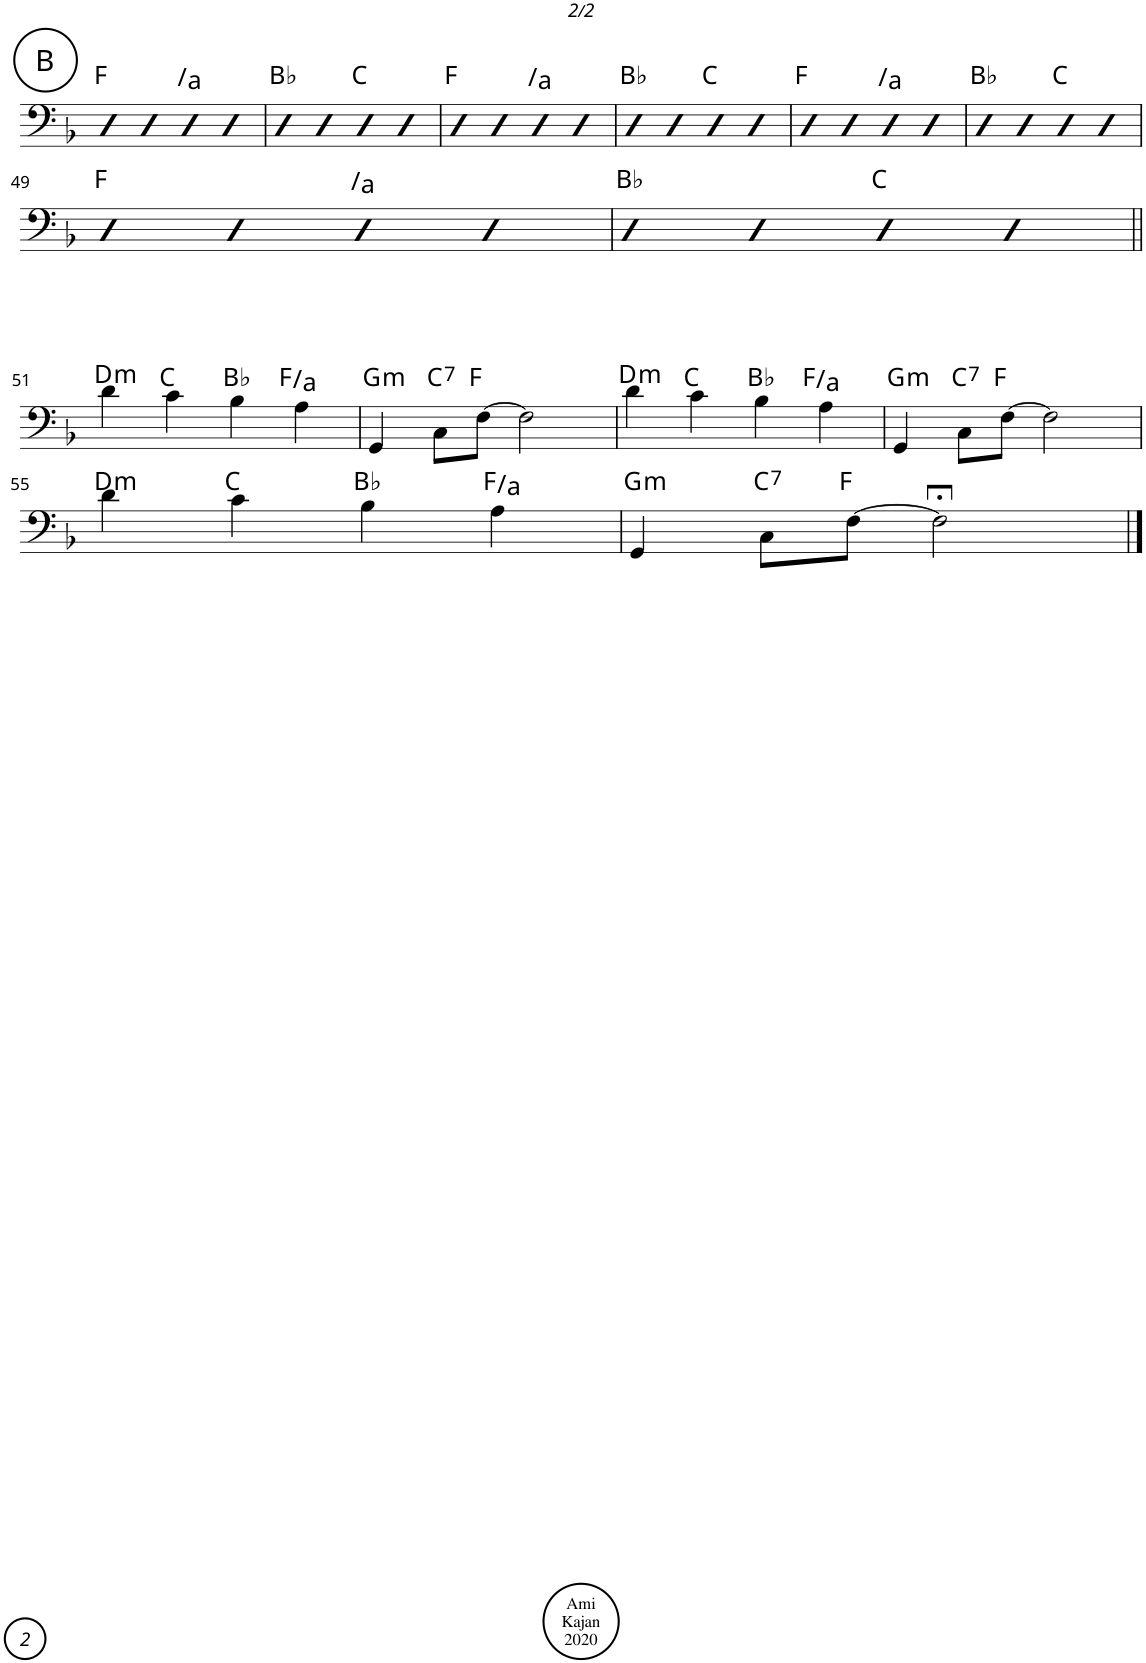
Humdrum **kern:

**kern	**harte
*part1	*part1
*staff1	*
*I"Piano	*
*I'Pno.	*
!!LO:PB:g=z
*clefF4	*
*k[b-]	*
*M4/4	*
*met(c)	*
!!LO:REH:place=s1:a:cj:enc=circle:fs=14:t=B
=43	=43
4FF	F:maj
4FF	.
!	!LO:H:kt=N.C.
4FF	N
4FF	.
=44	=44
4FF	Bb:maj
4FF	.
4FF	C:maj
4FF	.
=45	=45
4FF	F:maj
4FF	.
!	!LO:H:kt=N.C.
4FF	N
4FF	.
=46	=46
4FF	Bb:maj
4FF	.
4FF	C:maj
4FF	.
=47	=47
4FF	F:maj
4FF	.
!	!LO:H:kt=N.C.
4FF	N
4FF	.
=48	=48
4FF	Bb:maj
4FF	.
4FF	C:maj
4FF	.
!!LO:LB:g=z
=49	=49
4FF	F:maj
4FF	.
!	!LO:H:kt=N.C.
4FF	N
4FF	.
=50	=50
4FF	Bb:maj
4FF	.
4FF	C:maj
4FF	.
!!LO:LB:g=z
=51||	=51||
!	!LO:H:kt=m
4d\	D:min
4c\	C:maj
4B-\	Bb:maj
4A\	F:maj/3
=52	=52
!	!LO:H:kt=m
4GG/	G:min
!	!LO:H:kt=7
8C\L	C:7
[8F\J	F:maj
2F\]	.
=53	=53
!	!LO:H:kt=m
4d\	D:min
4c\	C:maj
4B-\	Bb:maj
4A\	F:maj/3
=54	=54
!	!LO:H:kt=m
4GG/	G:min
!	!LO:H:kt=7
8C\L	C:7
[8F\J	F:maj
2F\]	.
!!LO:LB:g=z
=55	=55
!	!LO:H:kt=m
4d\	D:min
4c\	C:maj
4B-\	Bb:maj
4A\	F:maj/3
=56	=56
!	!LO:H:kt=m
4GG/	G:min
!	!LO:H:kt=7
8C\L	C:7
[8F\J	F:maj
2F;<\]	.
==	==
*-	*-
